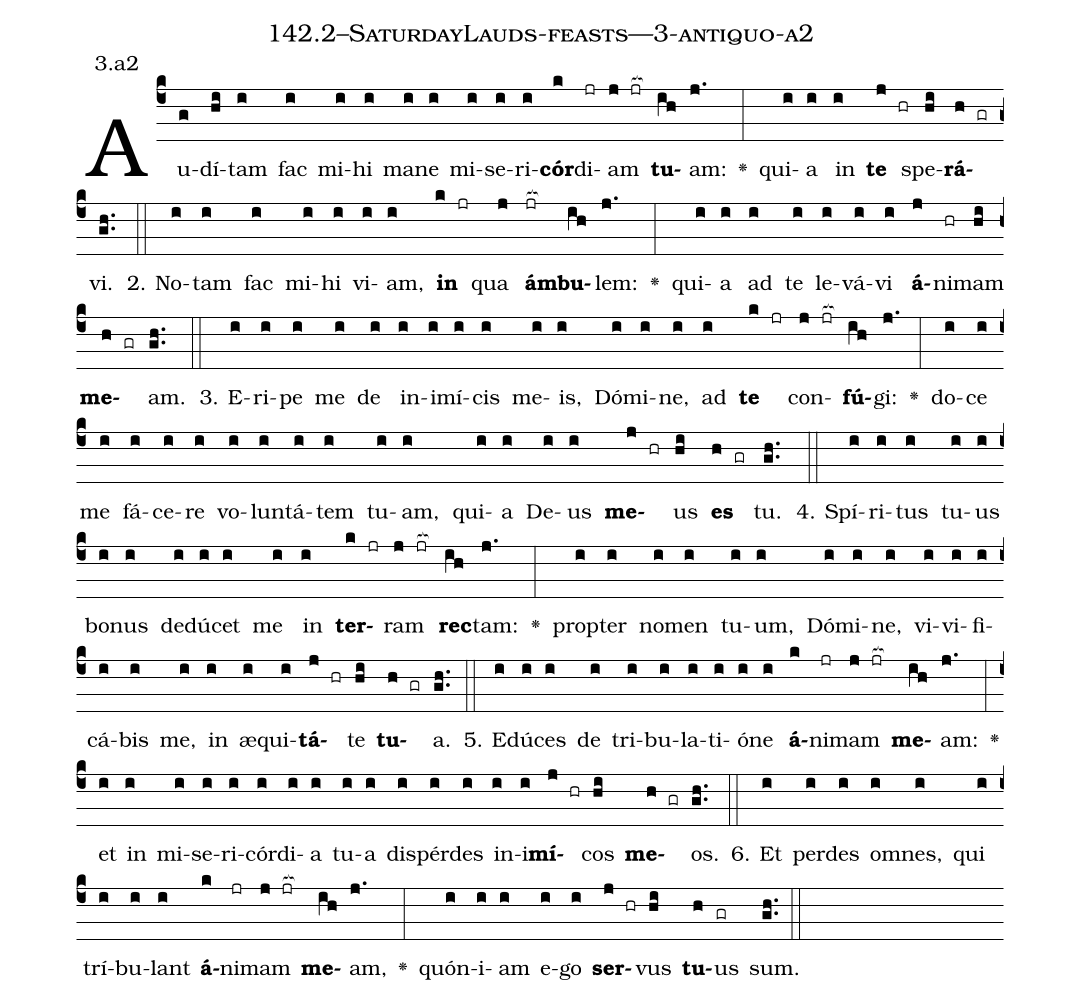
name: 142.2--SaturdayLauds-feasts---3-antiquo-a2;
annotation: 3.a2;
%%
(c4)Au(g)dí(hi)tam(i) fac(i) mi(i)hi(i) ma(i)ne(i) mi(i)se(i)ri(i)<b>cór</b>(k)di(jr)am(j jr[ocb:1{]) <b>tu</b>(ih[ocb:0}])am:(j.) <v>\greheightstar</v>(:) qui(i)a(i) in(i) <b>te</b>(j hr) spe(hi)<b>rá</b>(h gr)vi.(gh..) (::)
2. No(i)tam(i) fac(i) mi(i)hi(i) vi(i)am,(i) <b>in</b>(k jr) qua(j) <b>ám</b>(jr[ocb:1{])<b>bu</b>(ih[ocb:0}])lem:(j.) <v>\greheightstar</v>(:) qui(i)a(i) ad(i) te(i) le(i)vá(i)vi(i) <b>á</b>(j)ni(hr)mam(hi) <b>me</b>(h gr)am.(gh..) (::)
3. E(i)ri(i)pe(i) me(i) de(i) in(i)i(i)mí(i)cis(i) me(i)is,(i) Dó(i)mi(i)ne,(i) ad(i) <b>te</b>(k jr) con(j jr[ocb:1{])<b>fú</b>(ih[ocb:0}])gi:(j.) <v>\greheightstar</v>(:) do(i)ce(i) me(i) fá(i)ce(i)re(i) vo(i)lun(i)tá(i)tem(i) tu(i)am,(i) qui(i)a(i) De(i)us(i) <b>me</b>(j hr)us(hi) <b>es</b>(h gr) tu.(gh..) (::)
4. Spí(i)ri(i)tus(i) tu(i)us(i) bo(i)nus(i) de(i)dú(i)cet(i) me(i) in(i) <b>ter</b>(k jr)ram(j jr[ocb:1{]) <b>rec</b>(ih[ocb:0}])tam:(j.) <v>\greheightstar</v>(:) prop(i)ter(i) no(i)men(i) tu(i)um,(i) Dó(i)mi(i)ne,(i) vi(i)vi(i)fi(i)cá(i)bis(i) me,(i) in(i) æ(i)qui(i)<b>tá</b>(j hr)te(hi) <b>tu</b>(h gr)a.(gh..) (::)
5. E(i)dú(i)ces(i) de(i) tri(i)bu(i)la(i)ti(i)ó(i)ne(i) <b>á</b>(k)ni(jr)mam(j jr[ocb:1{]) <b>me</b>(ih[ocb:0}])am:(j.) <v>\greheightstar</v>(:) et(i) in(i) mi(i)se(i)ri(i)cór(i)di(i)a(i) tu(i)a(i) dis(i)pér(i)des(i) in(i)i(i)<b>mí</b>(j hr)cos(hi) <b>me</b>(h gr)os.(gh..) (::)
6. Et(i) per(i)des(i) om(i)nes,(i) qui(i) trí(i)bu(i)lant(i) <b>á</b>(k)ni(jr)mam(j jr[ocb:1{]) <b>me</b>(ih[ocb:0}])am,(j.) <v>\greheightstar</v>(:) quón(i)i(i)am(i) e(i)go(i) <b>ser</b>(j hr)vus(hi) <b>tu</b>(h)us(gr) sum.(gh..) (::)
